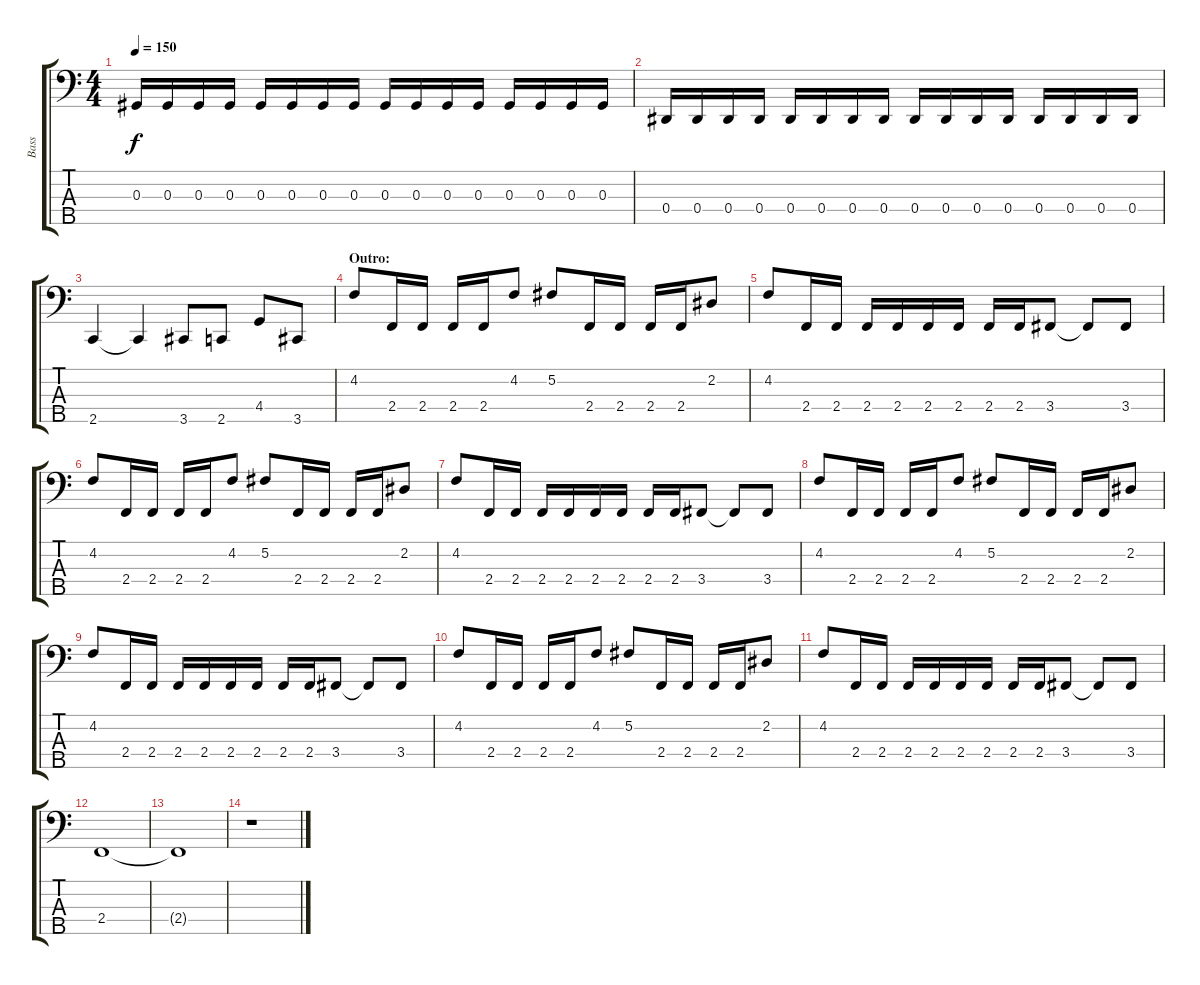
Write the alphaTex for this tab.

\track ("Bass" "Bass") {instrument electricbasspick}
\staff {score tabs}
\tuning (Gb2 Db2 Ab1 Eb1 Bb0) {hide}
\ts (4 4)
\tempo 150
\clef f4
\ks c
0.3.16{dy f} 0.3.16 0.3.16 0.3.16 0.3.16 0.3.16 0.3.16 0.3.16 0.3.16 0.3.16 0.3.16 0.3.16 0.3.16 0.3.16 0.3.16 0.3.16 |
0.4.16 0.4.16 0.4.16 0.4.16 0.4.16 0.4.16 0.4.16 0.4.16 0.4.16 0.4.16 0.4.16 0.4.16 0.4.16 0.4.16 0.4.16 0.4.16 |
2.5.4 2.5{t}.4 3.5.8 2.5.8 4.4.8 3.5.8 |
\section ("" "Outro:")
4.2.8 2.4.16 2.4.16 2.4.16 2.4.16 4.2.8 5.2.8 2.4.16 2.4.16 2.4.16 2.4.16 2.2.8 |
4.2.8 2.4.16 2.4.16 2.4.16 2.4.16 2.4.16 2.4.16 2.4.16 2.4.16 3.4.8 3.4{t}.8 3.4.8 |
4.2.8 2.4.16 2.4.16 2.4.16 2.4.16 4.2.8 5.2.8 2.4.16 2.4.16 2.4.16 2.4.16 2.2.8 |
4.2.8 2.4.16 2.4.16 2.4.16 2.4.16 2.4.16 2.4.16 2.4.16 2.4.16 3.4.8 3.4{t}.8 3.4.8 |
4.2.8 2.4.16 2.4.16 2.4.16 2.4.16 4.2.8 5.2.8 2.4.16 2.4.16 2.4.16 2.4.16 2.2.8 |
4.2.8 2.4.16 2.4.16 2.4.16 2.4.16 2.4.16 2.4.16 2.4.16 2.4.16 3.4.8 3.4{t}.8 3.4.8 |
4.2.8 2.4.16 2.4.16 2.4.16 2.4.16 4.2.8 5.2.8 2.4.16 2.4.16 2.4.16 2.4.16 2.2.8 |
4.2.8 2.4.16 2.4.16 2.4.16 2.4.16 2.4.16 2.4.16 2.4.16 2.4.16 3.4.8 3.4{t}.8 3.4.8 |
2.4.1 |
2.4{t}.1 |
r.1
